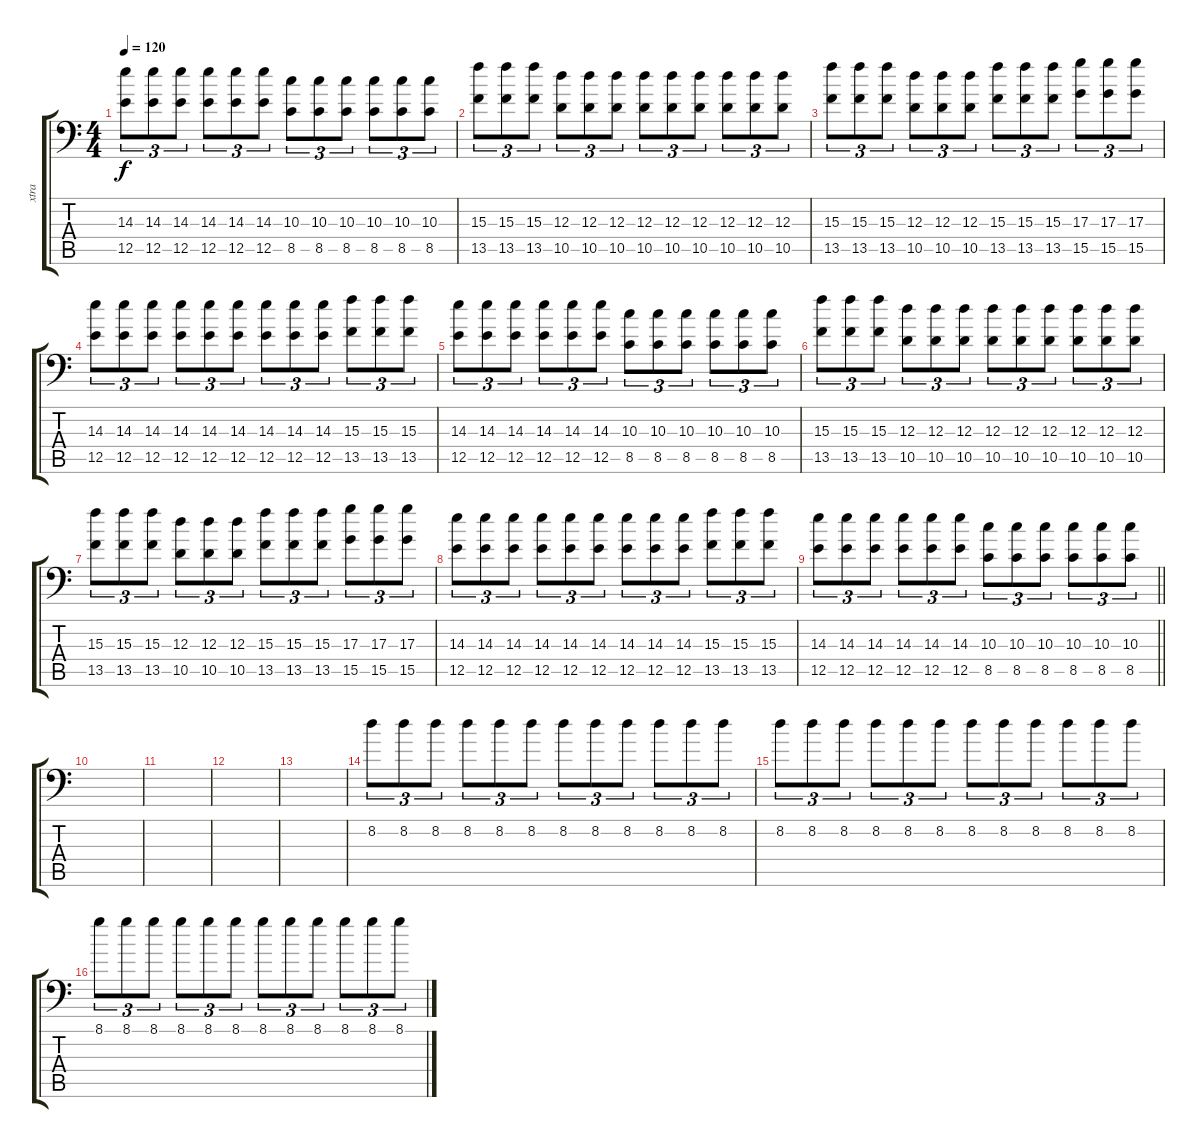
\track ("xtra" "xtra") {instrument distortionguitar}
\staff {score tabs}
\tuning (B3 Gb3 D3 A2 E2 A1) {hide}
\ts (4 4)
\tempo 120
\clef f4
\ks c
(14.3 12.5).8{tu (3 2) dy f} (14.3 12.5).8{tu (3 2)} (14.3 12.5).8{tu (3 2)} (14.3 12.5).8{tu (3 2)} (14.3 12.5).8{tu (3 2)} (14.3 12.5).8{tu (3 2)} (10.3 8.5).8{tu (3 2)} (10.3 8.5).8{tu (3 2)} (10.3 8.5).8{tu (3 2)} (10.3 8.5).8{tu (3 2)} (10.3 8.5).8{tu (3 2)} (10.3 8.5).8{tu (3 2)} |
(15.3 13.5).8{tu (3 2)} (15.3 13.5).8{tu (3 2)} (15.3 13.5).8{tu (3 2)} (12.3 10.5).8{tu (3 2)} (12.3 10.5).8{tu (3 2)} (12.3 10.5).8{tu (3 2)} (12.3 10.5).8{tu (3 2)} (12.3 10.5).8{tu (3 2)} (12.3 10.5).8{tu (3 2)} (12.3 10.5).8{tu (3 2)} (12.3 10.5).8{tu (3 2)} (12.3 10.5).8{tu (3 2)} |
(15.3 13.5).8{tu (3 2)} (15.3 13.5).8{tu (3 2)} (15.3 13.5).8{tu (3 2)} (12.3 10.5).8{tu (3 2)} (12.3 10.5).8{tu (3 2)} (12.3 10.5).8{tu (3 2)} (15.3 13.5).8{tu (3 2)} (15.3 13.5).8{tu (3 2)} (15.3 13.5).8{tu (3 2)} (17.3 15.5).8{tu (3 2)} (17.3 15.5).8{tu (3 2)} (17.3 15.5).8{tu (3 2)} |
(14.3 12.5).8{tu (3 2)} (14.3 12.5).8{tu (3 2)} (14.3 12.5).8{tu (3 2)} (14.3 12.5).8{tu (3 2)} (14.3 12.5).8{tu (3 2)} (14.3 12.5).8{tu (3 2)} (14.3 12.5).8{tu (3 2)} (14.3 12.5).8{tu (3 2)} (14.3 12.5).8{tu (3 2)} (15.3 13.5).8{tu (3 2)} (15.3 13.5).8{tu (3 2)} (15.3 13.5).8{tu (3 2)} |
(14.3 12.5).8{tu (3 2)} (14.3 12.5).8{tu (3 2)} (14.3 12.5).8{tu (3 2)} (14.3 12.5).8{tu (3 2)} (14.3 12.5).8{tu (3 2)} (14.3 12.5).8{tu (3 2)} (10.3 8.5).8{tu (3 2)} (10.3 8.5).8{tu (3 2)} (10.3 8.5).8{tu (3 2)} (10.3 8.5).8{tu (3 2)} (10.3 8.5).8{tu (3 2)} (10.3 8.5).8{tu (3 2)} |
(15.3 13.5).8{tu (3 2)} (15.3 13.5).8{tu (3 2)} (15.3 13.5).8{tu (3 2)} (12.3 10.5).8{tu (3 2)} (12.3 10.5).8{tu (3 2)} (12.3 10.5).8{tu (3 2)} (12.3 10.5).8{tu (3 2)} (12.3 10.5).8{tu (3 2)} (12.3 10.5).8{tu (3 2)} (12.3 10.5).8{tu (3 2)} (12.3 10.5).8{tu (3 2)} (12.3 10.5).8{tu (3 2)} |
(15.3 13.5).8{tu (3 2)} (15.3 13.5).8{tu (3 2)} (15.3 13.5).8{tu (3 2)} (12.3 10.5).8{tu (3 2)} (12.3 10.5).8{tu (3 2)} (12.3 10.5).8{tu (3 2)} (15.3 13.5).8{tu (3 2)} (15.3 13.5).8{tu (3 2)} (15.3 13.5).8{tu (3 2)} (17.3 15.5).8{tu (3 2)} (17.3 15.5).8{tu (3 2)} (17.3 15.5).8{tu (3 2)} |
(14.3 12.5).8{tu (3 2)} (14.3 12.5).8{tu (3 2)} (14.3 12.5).8{tu (3 2)} (14.3 12.5).8{tu (3 2)} (14.3 12.5).8{tu (3 2)} (14.3 12.5).8{tu (3 2)} (14.3 12.5).8{tu (3 2)} (14.3 12.5).8{tu (3 2)} (14.3 12.5).8{tu (3 2)} (15.3 13.5).8{tu (3 2)} (15.3 13.5).8{tu (3 2)} (15.3 13.5).8{tu (3 2)} |
\barLineRight lightlight
(14.3 12.5).8{tu (3 2)} (14.3 12.5).8{tu (3 2)} (14.3 12.5).8{tu (3 2)} (14.3 12.5).8{tu (3 2)} (14.3 12.5).8{tu (3 2)} (14.3 12.5).8{tu (3 2)} (10.3 8.5).8{tu (3 2)} (10.3 8.5).8{tu (3 2)} (10.3 8.5).8{tu (3 2)} (10.3 8.5).8{tu (3 2)} (10.3 8.5).8{tu (3 2)} (10.3 8.5).8{tu (3 2)} |
\section ("" "")
|
|
|
|
8.2.8{tu (3 2)} 8.2.8{tu (3 2)} 8.2.8{tu (3 2)} 8.2.8{tu (3 2)} 8.2.8{tu (3 2)} 8.2.8{tu (3 2)} 8.2.8{tu (3 2)} 8.2.8{tu (3 2)} 8.2.8{tu (3 2)} 8.2.8{tu (3 2)} 8.2.8{tu (3 2)} 8.2.8{tu (3 2)} |
8.2.8{tu (3 2)} 8.2.8{tu (3 2)} 8.2.8{tu (3 2)} 8.2.8{tu (3 2)} 8.2.8{tu (3 2)} 8.2.8{tu (3 2)} 8.2.8{tu (3 2)} 8.2.8{tu (3 2)} 8.2.8{tu (3 2)} 8.2.8{tu (3 2)} 8.2.8{tu (3 2)} 8.2.8{tu (3 2)} |
8.1.8{tu (3 2)} 8.1.8{tu (3 2)} 8.1.8{tu (3 2)} 8.1.8{tu (3 2)} 8.1.8{tu (3 2)} 8.1.8{tu (3 2)} 8.1.8{tu (3 2)} 8.1.8{tu (3 2)} 8.1.8{tu (3 2)} 8.1.8{tu (3 2)} 8.1.8{tu (3 2)} 8.1.8{tu (3 2)}
